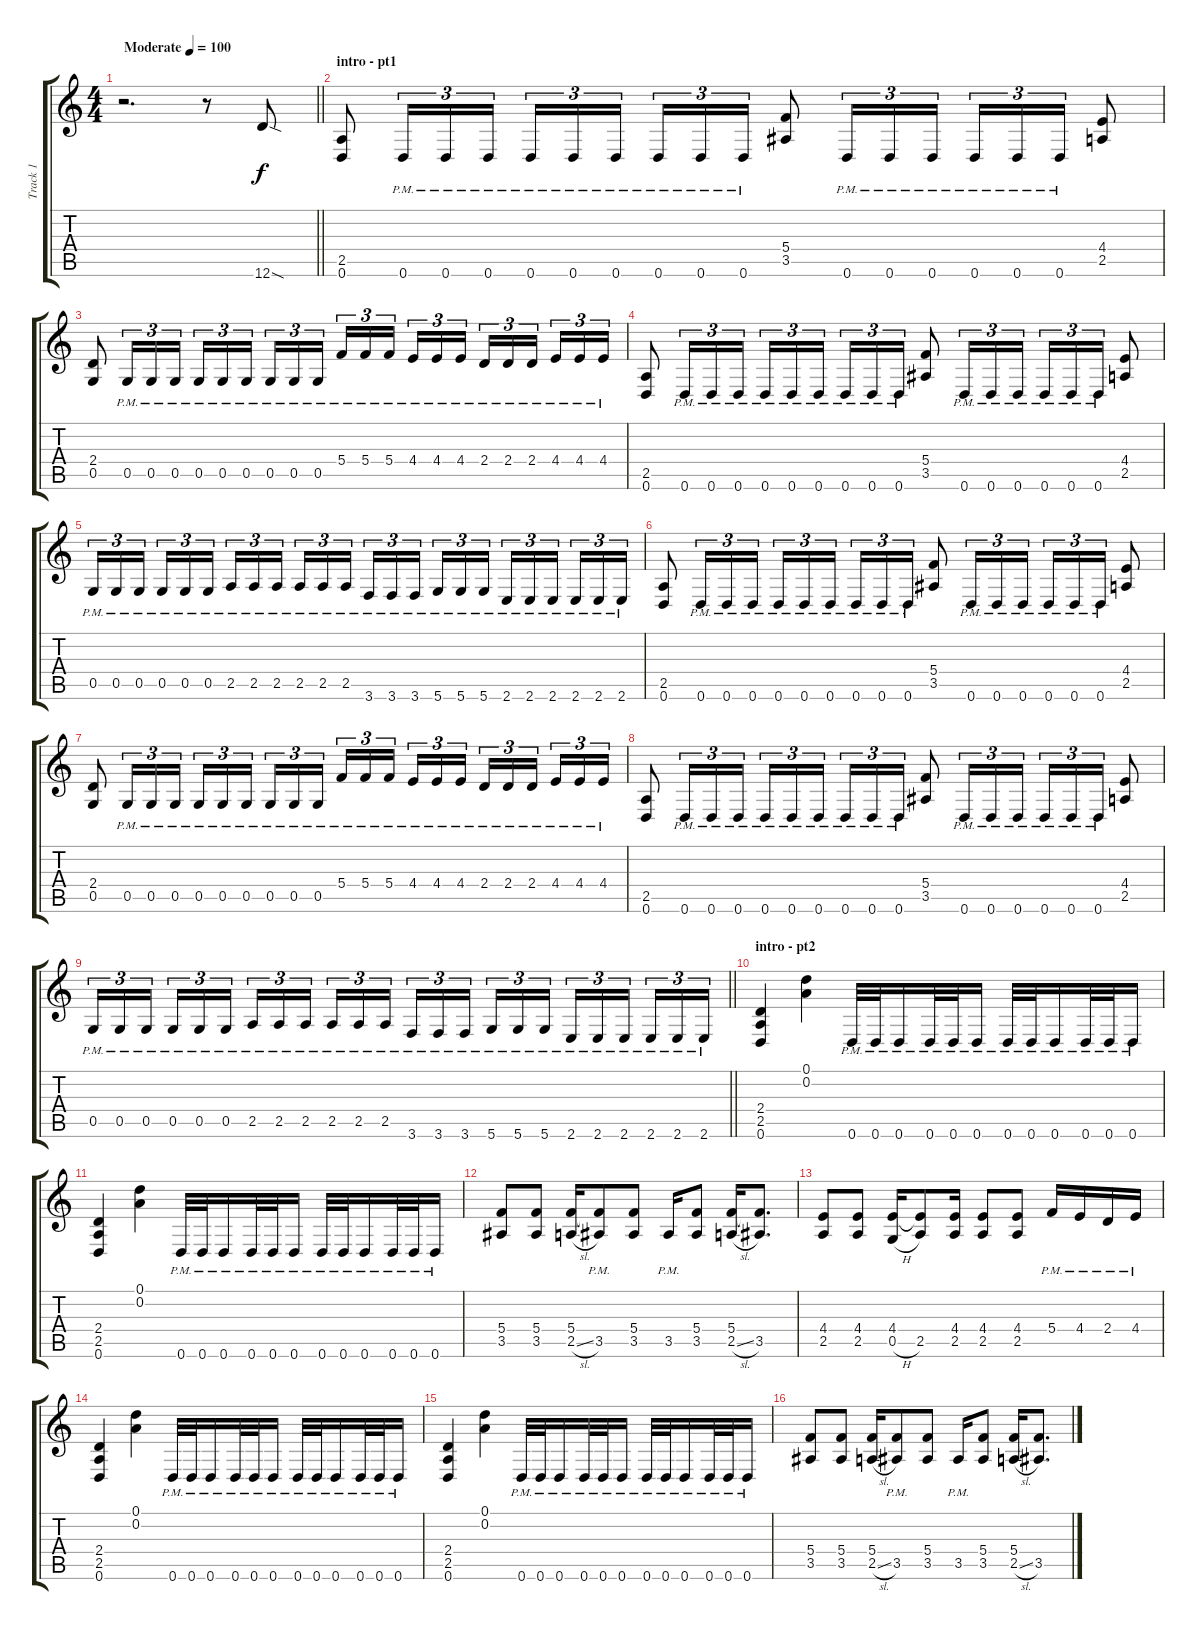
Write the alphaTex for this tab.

\track ("Track 1" "Track 1") {instrument distortionguitar}
\staff {score tabs}
\tuning (D4 A3 F3 C3 G2 D2) {hide}
\ts (4 4)
\tempo (100 "Moderate")
\clef g2
\barLineRight lightlight
\ks c
r.2{d dy f instrument distortionguitar} r.8 12.6{sod}.8 |
\section ("" "intro - pt1")
(2.5 0.6).8 0.6{pm}.16{tu (3 2)} 0.6{pm}.16{tu (3 2)} 0.6{pm}.16{tu (3 2)} 0.6{pm}.16{tu (3 2)} 0.6{pm}.16{tu (3 2)} 0.6{pm}.16{tu (3 2) beam splitsecondary} 0.6{pm}.16{tu (3 2)} 0.6{pm}.16{tu (3 2)} 0.6{pm}.16{tu (3 2)} (5.4 3.5).8 0.6{pm}.16{tu (3 2)} 0.6{pm}.16{tu (3 2)} 0.6{pm}.16{tu (3 2)} 0.6{pm}.16{tu (3 2)} 0.6{pm}.16{tu (3 2)} 0.6{pm}.16{tu (3 2)} (4.4 2.5).8 |
(2.4 0.5).8 0.5{pm}.16{tu (3 2)} 0.5{pm}.16{tu (3 2)} 0.5{pm}.16{tu (3 2)} 0.5{pm}.16{tu (3 2)} 0.5{pm}.16{tu (3 2)} 0.5{pm}.16{tu (3 2) beam splitsecondary} 0.5{pm}.16{tu (3 2)} 0.5{pm}.16{tu (3 2)} 0.5{pm}.16{tu (3 2)} 5.4{pm}.16{tu (3 2)} 5.4{pm}.16{tu (3 2)} 5.4{pm}.16{tu (3 2) beam splitsecondary} 4.4{pm}.16{tu (3 2)} 4.4{pm}.16{tu (3 2)} 4.4{pm}.16{tu (3 2)} 2.4{pm}.16{tu (3 2)} 2.4{pm}.16{tu (3 2)} 2.4{pm}.16{tu (3 2) beam splitsecondary} 4.4{pm}.16{tu (3 2)} 4.4{pm}.16{tu (3 2)} 4.4{pm}.16{tu (3 2)} |
(2.5 0.6).8 0.6{pm}.16{tu (3 2)} 0.6{pm}.16{tu (3 2)} 0.6{pm}.16{tu (3 2)} 0.6{pm}.16{tu (3 2)} 0.6{pm}.16{tu (3 2)} 0.6{pm}.16{tu (3 2) beam splitsecondary} 0.6{pm}.16{tu (3 2)} 0.6{pm}.16{tu (3 2)} 0.6{pm}.16{tu (3 2)} (5.4 3.5).8 0.6{pm}.16{tu (3 2)} 0.6{pm}.16{tu (3 2)} 0.6{pm}.16{tu (3 2)} 0.6{pm}.16{tu (3 2)} 0.6{pm}.16{tu (3 2)} 0.6{pm}.16{tu (3 2)} (4.4 2.5).8 |
0.5{pm}.16{tu (3 2)} 0.5{pm}.16{tu (3 2)} 0.5{pm}.16{tu (3 2) beam splitsecondary} 0.5{pm}.16{tu (3 2)} 0.5{pm}.16{tu (3 2)} 0.5{pm}.16{tu (3 2)} 2.5{pm}.16{tu (3 2)} 2.5{pm}.16{tu (3 2)} 2.5{pm}.16{tu (3 2) beam splitsecondary} 2.5{pm}.16{tu (3 2)} 2.5{pm}.16{tu (3 2)} 2.5{pm}.16{tu (3 2)} 3.6{pm}.16{tu (3 2)} 3.6{pm}.16{tu (3 2)} 3.6{pm}.16{tu (3 2) beam splitsecondary} 5.6{pm}.16{tu (3 2)} 5.6{pm}.16{tu (3 2)} 5.6{pm}.16{tu (3 2)} 2.6{pm}.16{tu (3 2)} 2.6{pm}.16{tu (3 2)} 2.6{pm}.16{tu (3 2) beam splitsecondary} 2.6{pm}.16{tu (3 2)} 2.6{pm}.16{tu (3 2)} 2.6{pm}.16{tu (3 2)} |
(2.5 0.6).8 0.6{pm}.16{tu (3 2)} 0.6{pm}.16{tu (3 2)} 0.6{pm}.16{tu (3 2)} 0.6{pm}.16{tu (3 2)} 0.6{pm}.16{tu (3 2)} 0.6{pm}.16{tu (3 2) beam splitsecondary} 0.6{pm}.16{tu (3 2)} 0.6{pm}.16{tu (3 2)} 0.6{pm}.16{tu (3 2)} (5.4 3.5).8 0.6{pm}.16{tu (3 2)} 0.6{pm}.16{tu (3 2)} 0.6{pm}.16{tu (3 2)} 0.6{pm}.16{tu (3 2)} 0.6{pm}.16{tu (3 2)} 0.6{pm}.16{tu (3 2)} (4.4 2.5).8 |
(2.4 0.5).8 0.5{pm}.16{tu (3 2)} 0.5{pm}.16{tu (3 2)} 0.5{pm}.16{tu (3 2)} 0.5{pm}.16{tu (3 2)} 0.5{pm}.16{tu (3 2)} 0.5{pm}.16{tu (3 2) beam splitsecondary} 0.5{pm}.16{tu (3 2)} 0.5{pm}.16{tu (3 2)} 0.5{pm}.16{tu (3 2)} 5.4{pm}.16{tu (3 2)} 5.4{pm}.16{tu (3 2)} 5.4{pm}.16{tu (3 2) beam splitsecondary} 4.4{pm}.16{tu (3 2)} 4.4{pm}.16{tu (3 2)} 4.4{pm}.16{tu (3 2)} 2.4{pm}.16{tu (3 2)} 2.4{pm}.16{tu (3 2)} 2.4{pm}.16{tu (3 2) beam splitsecondary} 4.4{pm}.16{tu (3 2)} 4.4{pm}.16{tu (3 2)} 4.4{pm}.16{tu (3 2)} |
(2.5 0.6).8 0.6{pm}.16{tu (3 2)} 0.6{pm}.16{tu (3 2)} 0.6{pm}.16{tu (3 2)} 0.6{pm}.16{tu (3 2)} 0.6{pm}.16{tu (3 2)} 0.6{pm}.16{tu (3 2) beam splitsecondary} 0.6{pm}.16{tu (3 2)} 0.6{pm}.16{tu (3 2)} 0.6{pm}.16{tu (3 2)} (5.4 3.5).8 0.6{pm}.16{tu (3 2)} 0.6{pm}.16{tu (3 2)} 0.6{pm}.16{tu (3 2)} 0.6{pm}.16{tu (3 2)} 0.6{pm}.16{tu (3 2)} 0.6{pm}.16{tu (3 2)} (4.4 2.5).8 |
\barLineRight lightlight
0.5{pm}.16{tu (3 2)} 0.5{pm}.16{tu (3 2)} 0.5{pm}.16{tu (3 2) beam splitsecondary} 0.5{pm}.16{tu (3 2)} 0.5{pm}.16{tu (3 2)} 0.5{pm}.16{tu (3 2)} 2.5{pm}.16{tu (3 2)} 2.5{pm}.16{tu (3 2)} 2.5{pm}.16{tu (3 2) beam splitsecondary} 2.5{pm}.16{tu (3 2)} 2.5{pm}.16{tu (3 2)} 2.5{pm}.16{tu (3 2)} 3.6{pm}.16{tu (3 2)} 3.6{pm}.16{tu (3 2)} 3.6{pm}.16{tu (3 2) beam splitsecondary} 5.6{pm}.16{tu (3 2)} 5.6{pm}.16{tu (3 2)} 5.6{pm}.16{tu (3 2)} 2.6{pm}.16{tu (3 2)} 2.6{pm}.16{tu (3 2)} 2.6{pm}.16{tu (3 2) beam splitsecondary} 2.6{pm}.16{tu (3 2)} 2.6{pm}.16{tu (3 2)} 2.6{pm}.16{tu (3 2)} |
\section ("" "intro - pt2")
(2.4 2.5 0.6).4 (0.1 0.2).4 0.6{pm}.32 0.6{pm}.32 0.6{pm}.16 0.6{pm}.32 0.6{pm}.32 0.6{pm}.16 0.6{pm}.32 0.6{pm}.32 0.6{pm}.16 0.6{pm}.32 0.6{pm}.32 0.6{pm}.16 |
(2.4 2.5 0.6).4 (0.1 0.2).4 0.6{pm}.32 0.6{pm}.32 0.6{pm}.16 0.6{pm}.32 0.6{pm}.32 0.6{pm}.16 0.6{pm}.32 0.6{pm}.32 0.6{pm}.16 0.6{pm}.32 0.6{pm}.32 0.6{pm}.16 |
(5.4 3.5).8 (5.4 3.5).8 (5.4 2.5{sl}).16 (5.4{t} 3.5{pm}).8 (5.4 3.5).8 3.5{pm}.16 (5.4 3.5).8 (5.4 2.5{sl}).16 (5.4{t} 3.5).8{d} |
(4.4 2.5).8 (4.4 2.5).8 (4.4 0.5{h}).16 (4.4{t} 2.5).8 (4.4 2.5).16 (4.4 2.5).8 (4.4 2.5).8 5.4{pm}.16 4.4{pm}.16 2.4{pm}.16 4.4{pm}.16 |
(2.4 2.5 0.6).4 (0.1 0.2).4 0.6{pm}.32 0.6{pm}.32 0.6{pm}.16 0.6{pm}.32 0.6{pm}.32 0.6{pm}.16 0.6{pm}.32 0.6{pm}.32 0.6{pm}.16 0.6{pm}.32 0.6{pm}.32 0.6{pm}.16 |
(2.4 2.5 0.6).4 (0.1 0.2).4 0.6{pm}.32 0.6{pm}.32 0.6{pm}.16 0.6{pm}.32 0.6{pm}.32 0.6{pm}.16 0.6{pm}.32 0.6{pm}.32 0.6{pm}.16 0.6{pm}.32 0.6{pm}.32 0.6{pm}.16 |
(5.4 3.5).8 (5.4 3.5).8 (5.4 2.5{sl}).16 (5.4{t} 3.5{pm}).8 (5.4 3.5).8 3.5{pm}.16 (5.4 3.5).8 (5.4 2.5{sl}).16 (5.4{t} 3.5).8{d}
